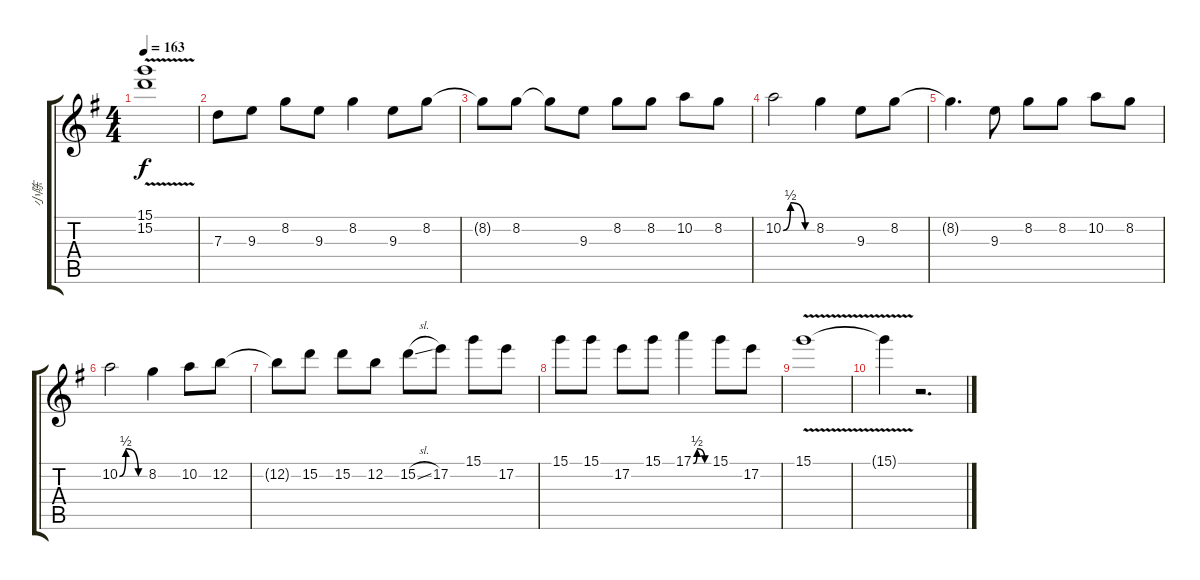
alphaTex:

\track ("小陈" "小陈") {instrument overdrivenguitar}
\staff {score tabs}
\tuning (E4 B3 G3 D3 A2 E2) {hide}
\ts (4 4)
\tempo 163
\clef g2
\ks g
(15.1{v} 15.2{v}).1{dy f} |
7.3.8 9.3.8 8.2.8 9.3.8 8.2.4 9.3.8 8.2.8 |
8.2{t}.8 8.2.8 8.2{t}.8 9.3.8 8.2.8 8.2.8 10.2.8 8.2.8 |
10.2{be (custom 0 0 15 2 45 0 60 0)}.2 8.2.4 9.3.8 8.2.8 |
8.2{t}.4{d} 9.3.8 8.2.8 8.2.8 10.2.8 8.2.8 |
10.2{be (custom 0 0 15 2 45 0 60 0)}.2 8.2.4 10.2.8 12.2.8 |
12.2{t}.8 15.2.8 15.2.8 12.2.8 15.2{sl}.8 17.2.8 15.1.8 17.2.8 |
15.1.8 15.1.8 17.2.8 15.1.8 17.1{be (custom 0 0 15 2 45 0 60 0)}.4 15.1.8 17.2.8 |
15.1{v}.1 |
15.1{t}.4 r.2{d}
